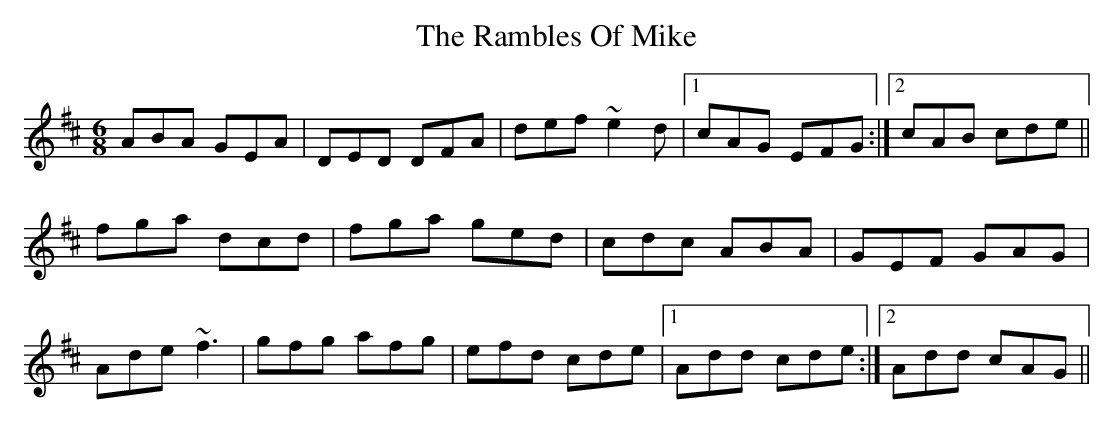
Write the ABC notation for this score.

X:1
T: The Rambles Of Mike
M: 6/8
L: 1/8
K: Dmaj
ABA GEA|DED DFA|def ~e2d|1 cAG EFG:|2 cAB cde||
fga dcd|fga ged|cdc ABA|GEF GAG|
Ade ~f3|gfg afg|efd cde|1 Add cde:|2 Add cAG||
